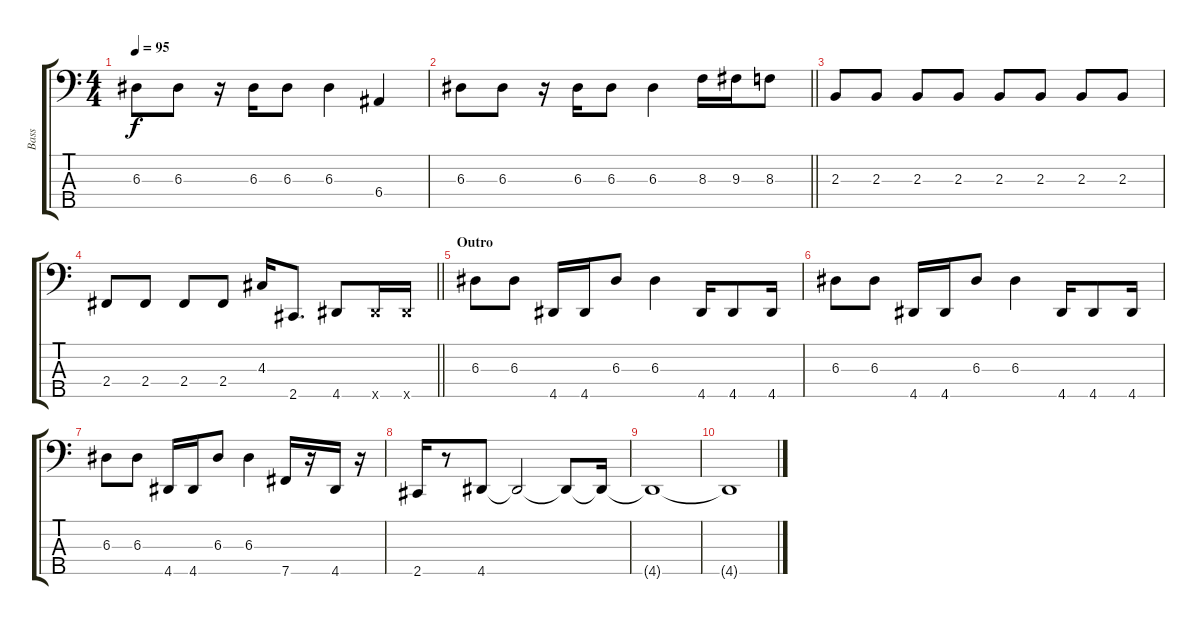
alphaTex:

\track ("Bass" "Bass") {instrument electricbassfinger}
\staff {score tabs}
\tuning (G2 D2 A1 E1 B0) {hide}
\ts (4 4)
\tempo 95
\clef f4
\ks c
6.3.8{dy f} 6.3.8 r.16 6.3.16 6.3.8 6.3.4 6.4.4 |
\barLineRight lightlight
6.3.8 6.3.8 r.16 6.3.16 6.3.8 6.3.4 8.3.16 9.3.16 8.3.8 |
2.3.8 2.3.8 2.3.8 2.3.8 2.3.8 2.3.8 2.3.8 2.3.8 |
\barLineRight lightlight
2.4.8 2.4.8 2.4.8 2.4.8 4.3.16 2.5.8{d} 4.5.8 4.5{x}.16 4.5{x}.16 |
\section ("" "Outro")
6.3.8 6.3.8 4.5.16 4.5.16 6.3.8 6.3.4 4.5.16 4.5.8 4.5.16 |
6.3.8 6.3.8 4.5.16 4.5.16 6.3.8 6.3.4 4.5.16 4.5.8 4.5.16 |
6.3.8 6.3.8 4.5.16 4.5.16 6.3.8 6.3.4 7.5.16 r.16 4.5.16 r.16 |
2.5.16 r.8 4.5.8 4.5{t}.2 4.5{t}.8 4.5{t}.16 |
4.5{t}.1 |
4.5{t}.1
